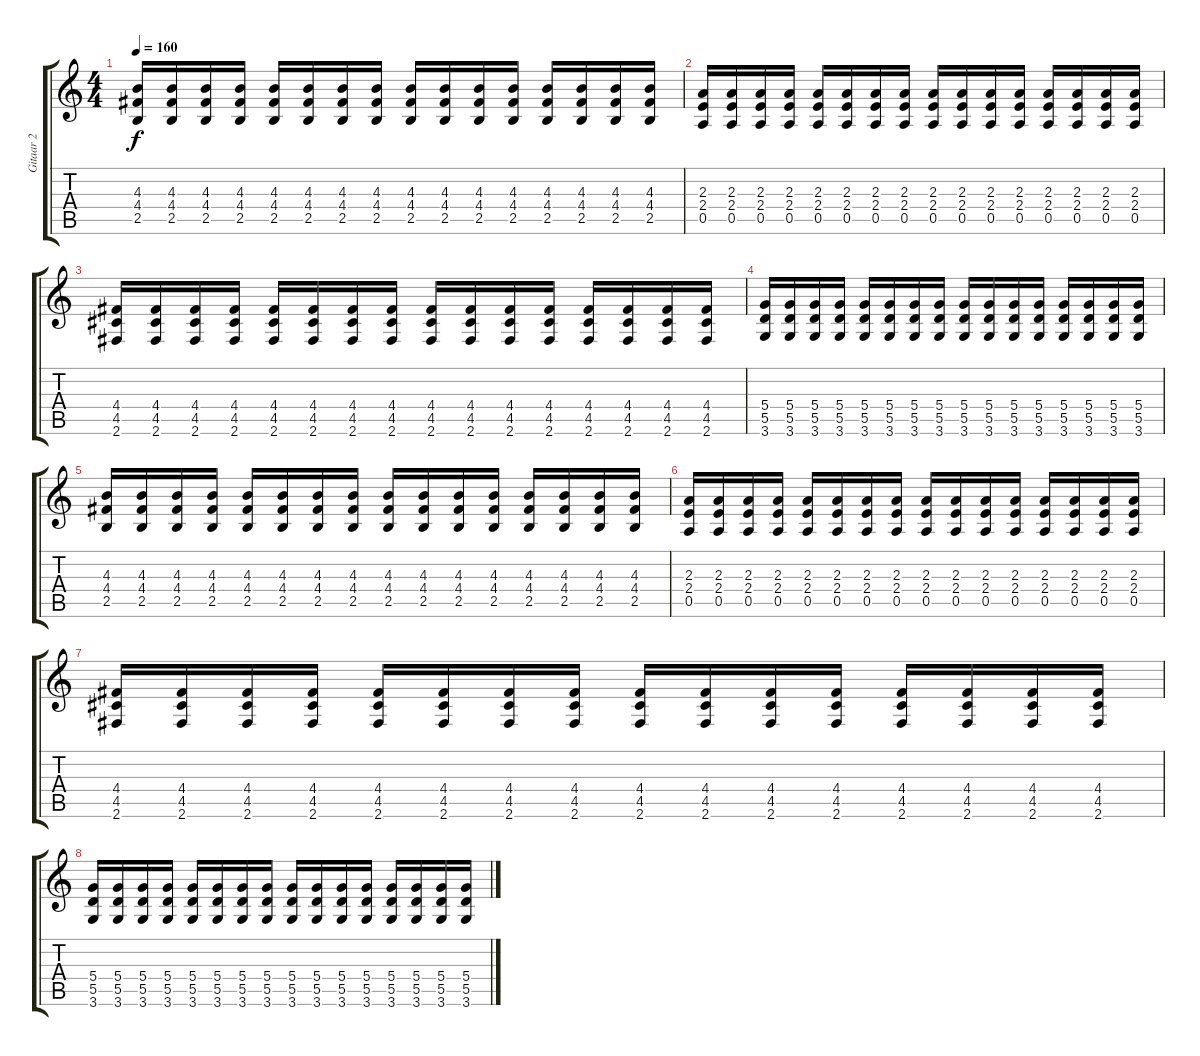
\track ("Gitaar 2" "Gitaar 2") {instrument overdrivenguitar}
\staff {score tabs}
\tuning (E4 B3 G3 D3 A2 E2) {hide}
\ts (4 4)
\tempo 160
\clef g2
\ks c
(4.3 4.4 2.5).16{dy f} (4.3 4.4 2.5).16 (4.3 4.4 2.5).16 (4.3 4.4 2.5).16 (4.3 4.4 2.5).16 (4.3 4.4 2.5).16 (4.3 4.4 2.5).16 (4.3 4.4 2.5).16 (4.3 4.4 2.5).16 (4.3 4.4 2.5).16 (4.3 4.4 2.5).16 (4.3 4.4 2.5).16 (4.3 4.4 2.5).16 (4.3 4.4 2.5).16 (4.3 4.4 2.5).16 (4.3 4.4 2.5).16 |
(2.3 2.4 0.5).16 (2.3 2.4 0.5).16 (2.3 2.4 0.5).16 (2.3 2.4 0.5).16 (2.3 2.4 0.5).16 (2.3 2.4 0.5).16 (2.3 2.4 0.5).16 (2.3 2.4 0.5).16 (2.3 2.4 0.5).16 (2.3 2.4 0.5).16 (2.3 2.4 0.5).16 (2.3 2.4 0.5).16 (2.3 2.4 0.5).16 (2.3 2.4 0.5).16 (2.3 2.4 0.5).16 (2.3 2.4 0.5).16 |
(4.4 4.5 2.6).16 (4.4 4.5 2.6).16 (4.4 4.5 2.6).16 (4.4 4.5 2.6).16 (4.4 4.5 2.6).16 (4.4 4.5 2.6).16 (4.4 4.5 2.6).16 (4.4 4.5 2.6).16 (4.4 4.5 2.6).16 (4.4 4.5 2.6).16 (4.4 4.5 2.6).16 (4.4 4.5 2.6).16 (4.4 4.5 2.6).16 (4.4 4.5 2.6).16 (4.4 4.5 2.6).16 (4.4 4.5 2.6).16 |
(5.4 5.5 3.6).16 (5.4 5.5 3.6).16 (5.4 5.5 3.6).16 (5.4 5.5 3.6).16 (5.4 5.5 3.6).16 (5.4 5.5 3.6).16 (5.4 5.5 3.6).16 (5.4 5.5 3.6).16 (5.4 5.5 3.6).16 (5.4 5.5 3.6).16 (5.4 5.5 3.6).16 (5.4 5.5 3.6).16 (5.4 5.5 3.6).16 (5.4 5.5 3.6).16 (5.4 5.5 3.6).16 (5.4 5.5 3.6).16 |
(4.3 4.4 2.5).16 (4.3 4.4 2.5).16 (4.3 4.4 2.5).16 (4.3 4.4 2.5).16 (4.3 4.4 2.5).16 (4.3 4.4 2.5).16 (4.3 4.4 2.5).16 (4.3 4.4 2.5).16 (4.3 4.4 2.5).16 (4.3 4.4 2.5).16 (4.3 4.4 2.5).16 (4.3 4.4 2.5).16 (4.3 4.4 2.5).16 (4.3 4.4 2.5).16 (4.3 4.4 2.5).16 (4.3 4.4 2.5).16 |
(2.3 2.4 0.5).16 (2.3 2.4 0.5).16 (2.3 2.4 0.5).16 (2.3 2.4 0.5).16 (2.3 2.4 0.5).16 (2.3 2.4 0.5).16 (2.3 2.4 0.5).16 (2.3 2.4 0.5).16 (2.3 2.4 0.5).16 (2.3 2.4 0.5).16 (2.3 2.4 0.5).16 (2.3 2.4 0.5).16 (2.3 2.4 0.5).16 (2.3 2.4 0.5).16 (2.3 2.4 0.5).16 (2.3 2.4 0.5).16 |
(4.4 4.5 2.6).16 (4.4 4.5 2.6).16 (4.4 4.5 2.6).16 (4.4 4.5 2.6).16 (4.4 4.5 2.6).16 (4.4 4.5 2.6).16 (4.4 4.5 2.6).16 (4.4 4.5 2.6).16 (4.4 4.5 2.6).16 (4.4 4.5 2.6).16 (4.4 4.5 2.6).16 (4.4 4.5 2.6).16 (4.4 4.5 2.6).16 (4.4 4.5 2.6).16 (4.4 4.5 2.6).16 (4.4 4.5 2.6).16 |
(5.4 5.5 3.6).16 (5.4 5.5 3.6).16 (5.4 5.5 3.6).16 (5.4 5.5 3.6).16 (5.4 5.5 3.6).16 (5.4 5.5 3.6).16 (5.4 5.5 3.6).16 (5.4 5.5 3.6).16 (5.4 5.5 3.6).16 (5.4 5.5 3.6).16 (5.4 5.5 3.6).16 (5.4 5.5 3.6).16 (5.4 5.5 3.6).16 (5.4 5.5 3.6).16 (5.4 5.5 3.6).16 (5.4 5.5 3.6).16
